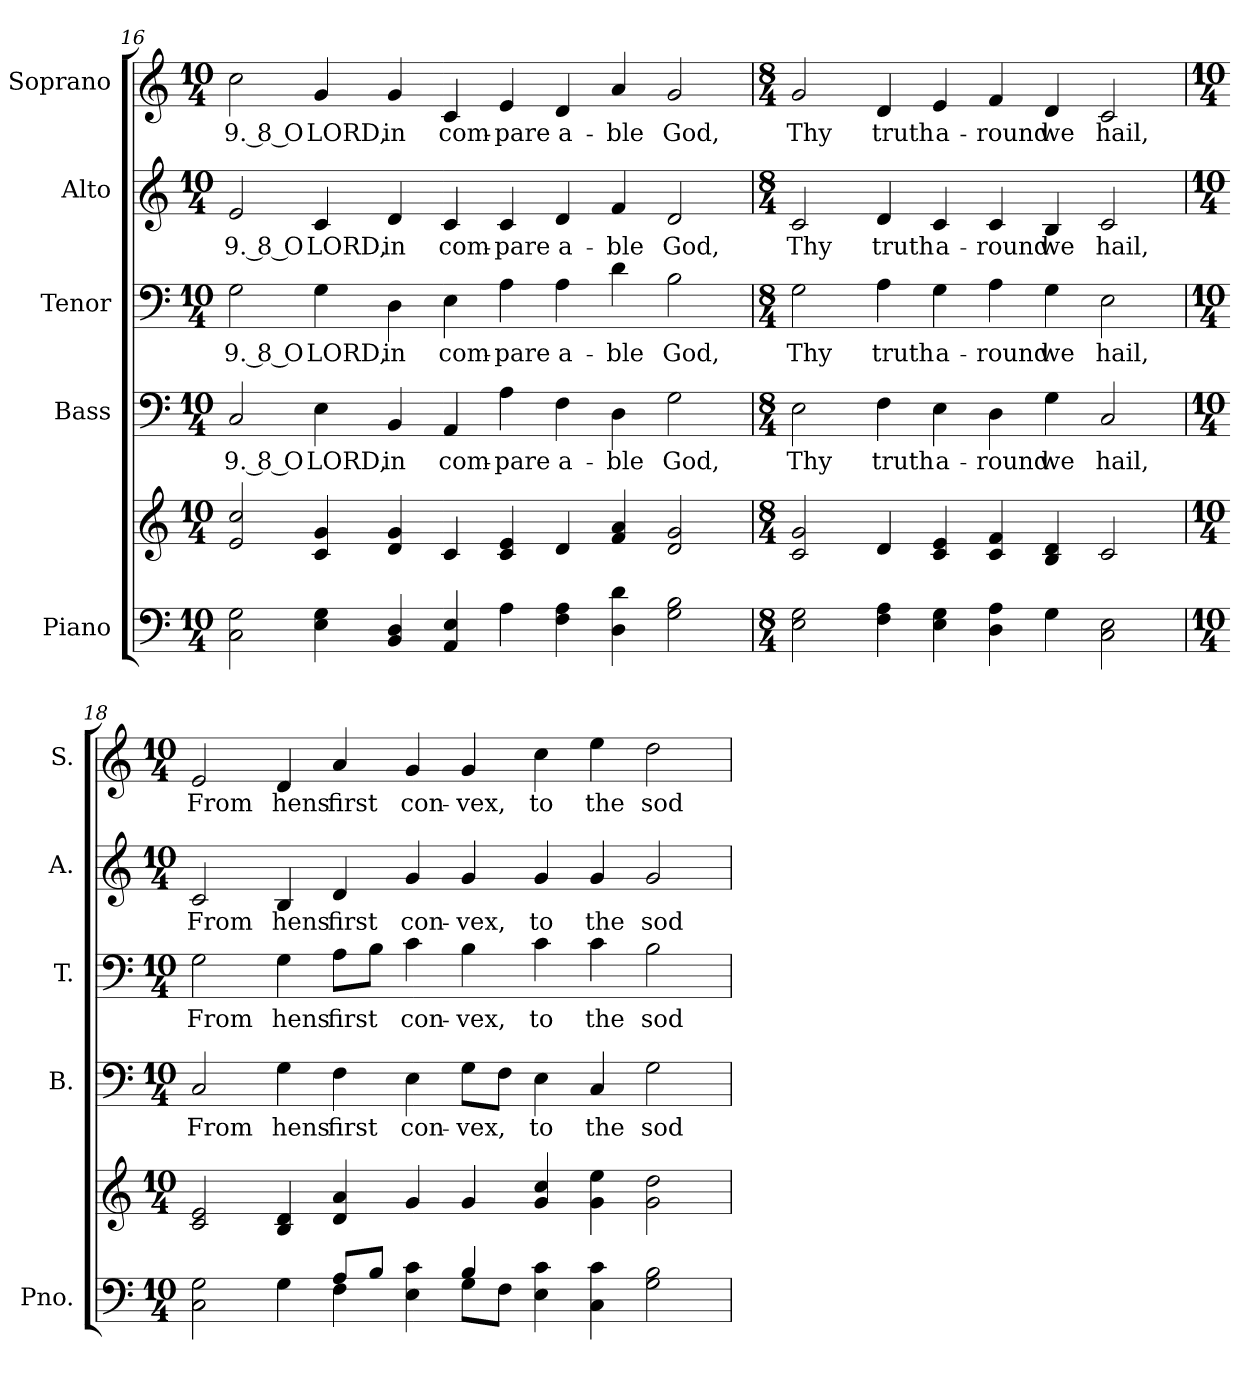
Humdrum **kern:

**kern	**kern	**kern	**text	**kern	**text	**kern	**text	**kern	**text
*part5	*part5	*part4	*part4	*part3	*part3	*part2	*part2	*part1	*part1
*staff6	*staff5	*staff4	*staff4	*staff3	*staff3	*staff2	*staff2	*staff1	*staff1
*I"Piano	*	*I"Bass	*	*I"Tenor	*	*I"Alto	*	*I"Soprano	*
*I'Pno.	*	*I'B.	*	*I'T.	*	*I'A.	*	*I'S.	*
*clefF4	*clefG2	*clefF4	*	*clefF4	*	*clefG2	*	*clefG2	*
*k[]	*k[]	*k[]	*	*k[]	*	*k[]	*	*k[]	*
*C:	*C:	*C:	*	*C:	*	*C:	*	*C:	*
*M10/4	*M10/4	*M10/4	*	*M10/4	*	*M10/4	*	*M10/4	*
=16	=16	=16	=16	=16	=16	=16	=16	=16	=16
!	!	!	!LO:LY:b:color=#000000	!	!	!	!	!	!
!	!	!	!	!	!LO:LY:b:color=#000000	!	!	!	!
!	!	!	!	!	!	!	!LO:LY:b:color=#000000	!	!
!	!	!	!	!	!	!	!	!	!LO:LY:b:color=#000000
2Ci\ 2Gi	2ei/ 2cci	2Ci/	9. 8 O	2Gi\	9. 8 O	2ei/	9. 8 O	2cci\	9. 8 O
!	!	!	!LO:LY:b:color=#000000	!	!	!	!	!	!
!	!	!	!	!	!LO:LY:b:color=#000000	!	!	!	!
!	!	!	!	!	!	!	!LO:LY:b:color=#000000	!	!
!	!	!	!	!	!	!	!	!	!LO:LY:b:color=#000000
4Ei\ 4Gi	4ci/ 4gi	4Ei\	LORD,	4Gi\	LORD,	4ci/	LORD,	4gi/	LORD,
!	!	!	!LO:LY:b:color=#000000	!	!	!	!	!	!
!	!	!	!	!	!LO:LY:b:color=#000000	!	!	!	!
!	!	!	!	!	!	!	!LO:LY:b:color=#000000	!	!
!	!	!	!	!	!	!	!	!	!LO:LY:b:color=#000000
4BBi/ 4Di	4di/ 4gi	4BBi/	in	4Di\	in	4di/	in	4gi/	in
!	!	!	!LO:LY:b:color=#000000	!	!	!	!	!	!
!	!	!	!	!	!LO:LY:b:color=#000000	!	!	!	!
!	!	!	!	!	!	!	!LO:LY:b:color=#000000	!	!
!	!	!	!	!	!	!	!	!	!LO:LY:b:color=#000000
4AAi/ 4Ei	4ci/	4AAi/	com-	4Ei\	com-	4ci/	com-	4ci/	com-
!	!	!	!LO:LY:b:color=#000000	!	!	!	!	!	!
!	!	!	!	!	!LO:LY:b:color=#000000	!	!	!	!
!	!	!	!	!	!	!	!LO:LY:b:color=#000000	!	!
!	!	!	!	!	!	!	!	!	!LO:LY:b:color=#000000
4Ai\	4ci/ 4ei	4Ai\	-pare	4Ai\	-pare	4ci/	-pare	4ei/	-pare
!	!	!	!LO:LY:b:color=#000000	!	!	!	!	!	!
!	!	!	!	!	!LO:LY:b:color=#000000	!	!	!	!
!	!	!	!	!	!	!	!LO:LY:b:color=#000000	!	!
!	!	!	!	!	!	!	!	!	!LO:LY:b:color=#000000
4Fi\ 4Ai	4di/	4Fi\	a-	4Ai\	a-	4di/	a-	4di/	a-
!	!	!	!LO:LY:b:color=#000000	!	!	!	!	!	!
!	!	!	!	!	!LO:LY:b:color=#000000	!	!	!	!
!	!	!	!	!	!	!	!LO:LY:b:color=#000000	!	!
!	!	!	!	!	!	!	!	!	!LO:LY:b:color=#000000
4Di\ 4di	4fi/ 4ai	4Di\	-ble	4di\	-ble	4fi/	-ble	4ai/	-ble
!	!	!	!LO:LY:b:color=#000000	!	!	!	!	!	!
!	!	!	!	!	!LO:LY:b:color=#000000	!	!	!	!
!	!	!	!	!	!	!	!LO:LY:b:color=#000000	!	!
!	!	!	!	!	!	!	!	!	!LO:LY:b:color=#000000
2Gi\ 2Bi	2di/ 2gi	2Gi\	God,	2Bi\	God,	2di/	God,	2gi/	God,
!!LO:PB:g=z
=17	=17	=17	=17	=17	=17	=17	=17	=17	=17
*M8/4	*M8/4	*M8/4	*	*M8/4	*	*M8/4	*	*M8/4	*
!	!	!	!LO:LY:b:color=#000000	!	!	!	!	!	!
!	!	!	!	!	!LO:LY:b:color=#000000	!	!	!	!
!	!	!	!	!	!	!	!LO:LY:b:color=#000000	!	!
!	!	!	!	!	!	!	!	!	!LO:LY:b:color=#000000
2Ei\ 2Gi	2ci/ 2gi	2Ei\	Thy	2Gi\	Thy	2ci/	Thy	2gi/	Thy
!	!	!	!LO:LY:b:color=#000000	!	!	!	!	!	!
!	!	!	!	!	!LO:LY:b:color=#000000	!	!	!	!
!	!	!	!	!	!	!	!LO:LY:b:color=#000000	!	!
!	!	!	!	!	!	!	!	!	!LO:LY:b:color=#000000
4Fi\ 4Ai	4di/	4Fi\	truth	4Ai\	truth	4di/	truth	4di/	truth
!	!	!	!LO:LY:b:color=#000000	!	!	!	!	!	!
!	!	!	!	!	!LO:LY:b:color=#000000	!	!	!	!
!	!	!	!	!	!	!	!LO:LY:b:color=#000000	!	!
!	!	!	!	!	!	!	!	!	!LO:LY:b:color=#000000
4Ei\ 4Gi	4ci/ 4ei	4Ei\	a-	4Gi\	a-	4ci/	a-	4ei/	a-
!	!	!	!LO:LY:b:color=#000000	!	!	!	!	!	!
!	!	!	!	!	!LO:LY:b:color=#000000	!	!	!	!
!	!	!	!	!	!	!	!LO:LY:b:color=#000000	!	!
!	!	!	!	!	!	!	!	!	!LO:LY:b:color=#000000
4Di\ 4Ai	4ci/ 4fi	4Di\	-round	4Ai\	-round	4ci/	-round	4fi/	-round
!	!	!	!LO:LY:b:color=#000000	!	!	!	!	!	!
!	!	!	!	!	!LO:LY:b:color=#000000	!	!	!	!
!	!	!	!	!	!	!	!LO:LY:b:color=#000000	!	!
!	!	!	!	!	!	!	!	!	!LO:LY:b:color=#000000
4Gi\	4Bi/ 4di	4Gi\	we	4Gi\	we	4Bi/	we	4di/	we
!	!	!	!LO:LY:b:color=#000000	!	!	!	!	!	!
!	!	!	!	!	!LO:LY:b:color=#000000	!	!	!	!
!	!	!	!	!	!	!	!LO:LY:b:color=#000000	!	!
!	!	!	!	!	!	!	!	!	!LO:LY:b:color=#000000
2Ci\ 2Ei	2ci/	2Ci/	hail,	2Ei\	hail,	2ci/	hail,	2ci/	hail,
=18	=18	=18	=18	=18	=18	=18	=18	=18	=18
*M10/4	*M10/4	*M10/4	*	*M10/4	*	*M10/4	*	*M10/4	*
*^	*	*	*	*	*	*	*	*	*
!	!	!	!	!LO:LY:b:color=#000000	!	!	!	!	!	!
!	!	!	!	!	!	!LO:LY:b:color=#000000	!	!	!	!
!	!	!	!	!	!	!	!	!LO:LY:b:color=#000000	!	!
!	!	!	!	!	!	!	!	!	!	!LO:LY:b:color=#000000
2Ci\ 2Gi	2ryy	2ci/ 2ei	2Ci/	From	2Gi\	From	2ci/	From	2ei/	From
!	!	!	!	!LO:LY:b:color=#000000	!	!	!	!	!	!
!	!	!	!	!	!	!LO:LY:b:color=#000000	!	!	!	!
!	!	!	!	!	!	!	!	!LO:LY:b:color=#000000	!	!
!	!	!	!	!	!	!	!	!	!	!LO:LY:b:color=#000000
4Gi\	4ryy	4Bi/ 4di	4Gi\	hens	4Gi\	hens	4Bi/	hens	4di/	hens
!	!	!	!	!LO:LY:b:color=#000000	!	!	!	!	!	!
!	!	!	!	!	!	!LO:LY:b:color=#000000	!	!	!	!
!	!	!	!	!	!	!	!	!LO:LY:b:color=#000000	!	!
!	!	!	!	!	!	!	!	!	!	!LO:LY:b:color=#000000
8Ai/L	4Fi\	4di/ 4ai	4Fi\	first	8Ai\L	first	4di/	first	4ai/	first
8Bi/J	.	.	.	.	8Bi\J	.	.	.	.	.
!	!	!	!	!LO:LY:b:color=#000000	!	!	!	!	!	!
!	!	!	!	!	!	!LO:LY:b:color=#000000	!	!	!	!
!	!	!	!	!	!	!	!	!LO:LY:b:color=#000000	!	!
!	!	!	!	!	!	!	!	!	!	!LO:LY:b:color=#000000
4Ei\ 4ci	4ryy	4gi/	4Ei\	con-	4ci\	con-	4gi/	con-	4gi/	con-
!	!	!	!	!LO:LY:b:color=#000000	!	!	!	!	!	!
!	!	!	!	!	!	!LO:LY:b:color=#000000	!	!	!	!
!	!	!	!	!	!	!	!	!LO:LY:b:color=#000000	!	!
!	!	!	!	!	!	!	!	!	!	!LO:LY:b:color=#000000
4Bi/	8Gi\L	4gi/	8Gi\L	-vex,	4Bi\	-vex,	4gi/	-vex,	4gi/	-vex,
.	8Fi\J	.	8Fi\J	.	.	.	.	.	.	.
!	!	!	!	!LO:LY:b:color=#000000	!	!	!	!	!	!
!	!	!	!	!	!	!LO:LY:b:color=#000000	!	!	!	!
!	!	!	!	!	!	!	!	!LO:LY:b:color=#000000	!	!
!	!	!	!	!	!	!	!	!	!	!LO:LY:b:color=#000000
4Ei\ 4ci	2ryy	4gi/ 4cci	4Ei\	to	4ci\	to	4gi/	to	4cci\	to
!	!	!	!	!LO:LY:b:color=#000000	!	!	!	!	!	!
!	!	!	!	!	!	!LO:LY:b:color=#000000	!	!	!	!
!	!	!	!	!	!	!	!	!LO:LY:b:color=#000000	!	!
!	!	!	!	!	!	!	!	!	!	!LO:LY:b:color=#000000
4Ci\ 4ci	.	4gi\ 4eei	4Ci/	the	4ci\	the	4gi/	the	4eei\	the
!	!	!	!	!LO:LY:b:color=#000000	!	!	!	!	!	!
!	!	!	!	!	!	!LO:LY:b:color=#000000	!	!	!	!
!	!	!	!	!	!	!	!	!LO:LY:b:color=#000000	!	!
!	!	!	!	!	!	!	!	!	!	!LO:LY:b:color=#000000
2Gi\ 2Bi	2ryy	2gi\ 2ddi	2Gi\	sod	2Bi\	sod	2gi/	sod	2ddi\	sod
*v	*v	*	*	*	*	*	*	*	*	*
=	=	=	=	=	=	=	=	=	=
*-	*-	*-	*-	*-	*-	*-	*-	*-	*-
